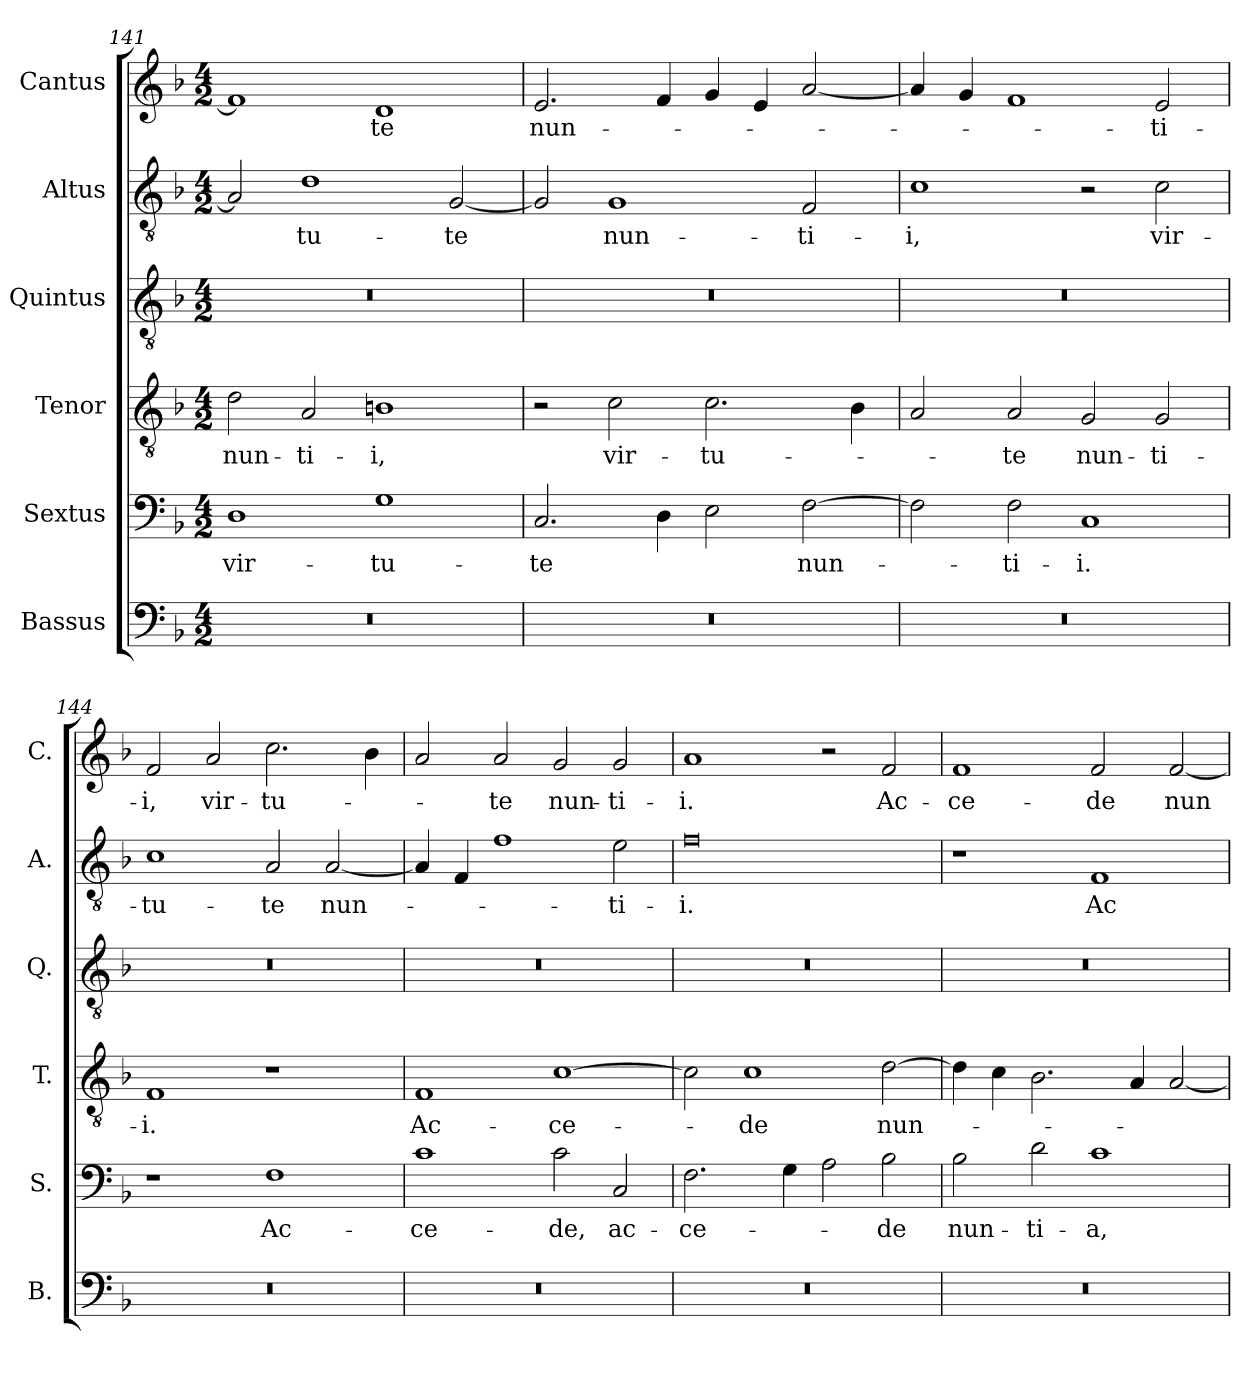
**kern	**kern	**text	**kern	**text	**kern	**kern	**text	**kern	**text
*part6	*part5	*part5	*part4	*part4	*part3	*part2	*part2	*part1	*part1
*staff6	*staff5	*staff5	*staff4	*staff4	*staff3	*staff2	*staff2	*staff1	*staff1
*I"Bassus	*I"Sextus	*	*I"Tenor	*	*I"Quintus	*I"Altus	*	*I"Cantus	*
*I'B.	*I'S.	*	*I'T.	*	*I'Q.	*I'A.	*	*I'C.	*
*clefF4	*clefF4	*	*clefGv2	*	*clefGv2	*clefGv2	*	*clefG2	*
*k[b-]	*k[b-]	*	*k[b-]	*	*k[b-]	*k[b-]	*	*k[b-]	*
*F:	*F:	*	*F:	*	*F:	*F:	*	*F:	*
*M4/2	*M4/2	*	*M4/2	*	*M4/2	*M4/2	*	*M4/2	*
=141	=141	=141	=141	=141	=141	=141	=141	=141	=141
0r	1D	vir-	2d\	nun-	0r	2A/]	.	1f]	.
.	.	.	2A/	-ti-	.	1d	-tu-	.	.
.	1G	-tu-	1Bn	-i,	.	.	.	1d	-te
.	.	.	.	.	.	[2G/	-te	.	.
=142	=142	=142	=142	=142	=142	=142	=142	=142	=142
0r	2.C/	-te	2r	.	0r	2G/]	.	2.e/	nun-
.	.	.	2c\	vir-	.	1G	nun-	.	.
.	4D\	.	.	.	.	.	.	4f/	.
.	2E\	.	2.c\	-tu-	.	.	.	4g/	.
.	.	.	.	.	.	.	.	4e/	.
.	[2F\	nun-	.	.	.	2F/	-ti-	[2a/	.
.	.	.	4B-\	.	.	.	.	.	.
=143	=143	=143	=143	=143	=143	=143	=143	=143	=143
0r	2F\]	.	2A/	.	0r	1c	-i,	4a/]	.
.	.	.	.	.	.	.	.	4g/	.
.	2F\	-ti-	2A/	-te	.	.	.	1f	.
.	1C	-i.	2G/	nun-	.	2r	.	.	.
.	.	.	2G/	-ti-	.	2c\	vir-	2e/	-ti-
=144	=144	=144	=144	=144	=144	=144	=144	=144	=144
0r	1r	.	1F	-i.	0r	1c	-tu-	2f/	-i,
.	.	.	.	.	.	.	.	2a/	vir-
.	1F	Ac-	1r	.	.	2A/	-te	2.cc\	-tu-
.	.	.	.	.	.	[2A/	nun-	.	.
.	.	.	.	.	.	.	.	4b-\	.
=145	=145	=145	=145	=145	=145	=145	=145	=145	=145
0r	1c	-ce-	1F	Ac-	0r	4A/]	.	2a/	.
.	.	.	.	.	.	4F/	.	.	.
.	.	.	.	.	.	1f	.	2a/	-te
.	2c\	-de,	[1c	-ce-	.	.	.	2g/	nun-
.	2C/	ac-	.	.	.	2e\	-ti-	2g/	-ti-
!!LO:LB:g=z
=146	=146	=146	=146	=146	=146	=146	=146	=146	=146
0r	2.F\	-ce-	2c\]	.	0r	0f	-i.	1a	-i.
.	.	.	1c	-de	.	.	.	.	.
.	4G\	.	.	.	.	.	.	.	.
.	2A\	.	.	.	.	.	.	2r	.
.	2B-\	-de	[2d\	nun-	.	.	.	2f/	Ac-
=147	=147	=147	=147	=147	=147	=147	=147	=147	=147
0r	2B-\	nun-	4d\]	.	0r	1r	.	1f	-ce-
.	.	.	4c\	.	.	.	.	.	.
.	2d\	-ti-	2.B-\	.	.	.	.	.	.
.	1c	-a,	.	.	.	1F	Ac-	2f/	-de
.	.	.	4A/	.	.	.	.	.	.
.	.	.	[2A/	.	.	.	.	[2f/	nun-
=	=	=	=	=	=	=	=	=	=
*-	*-	*-	*-	*-	*-	*-	*-	*-	*-
